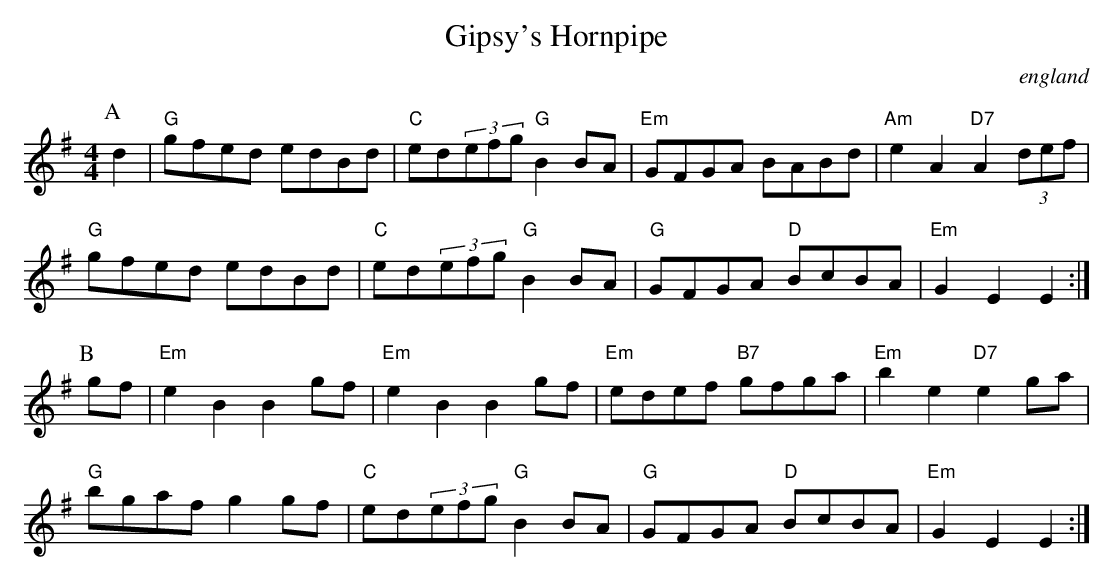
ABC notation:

X:1
T:Gipsy's Hornpipe
O:england
M:4/4
L:1/8
K:G
P:A
d2|"G"gfed edBd|"C"ed(3efg "G"B2BA|"Em"GFGA BABd|"Am"e2A2 "D7"A2(3def|
"G"gfed edBd|"C"ed(3efg "G"B2BA|"G"GFGA "D"BcBA|"Em"G2E2 E2:|
P:B
gf|"Em"e2B2 B2gf|"Em"e2B2 B2gf|"Em"edef "B7"gfga|"Em"b2e2 "D7"e2ga|
"G"bgaf g2gf|"C"ed(3efg "G"B2BA|"G"GFGA "D"BcBA|"Em"G2E2 E2:|
